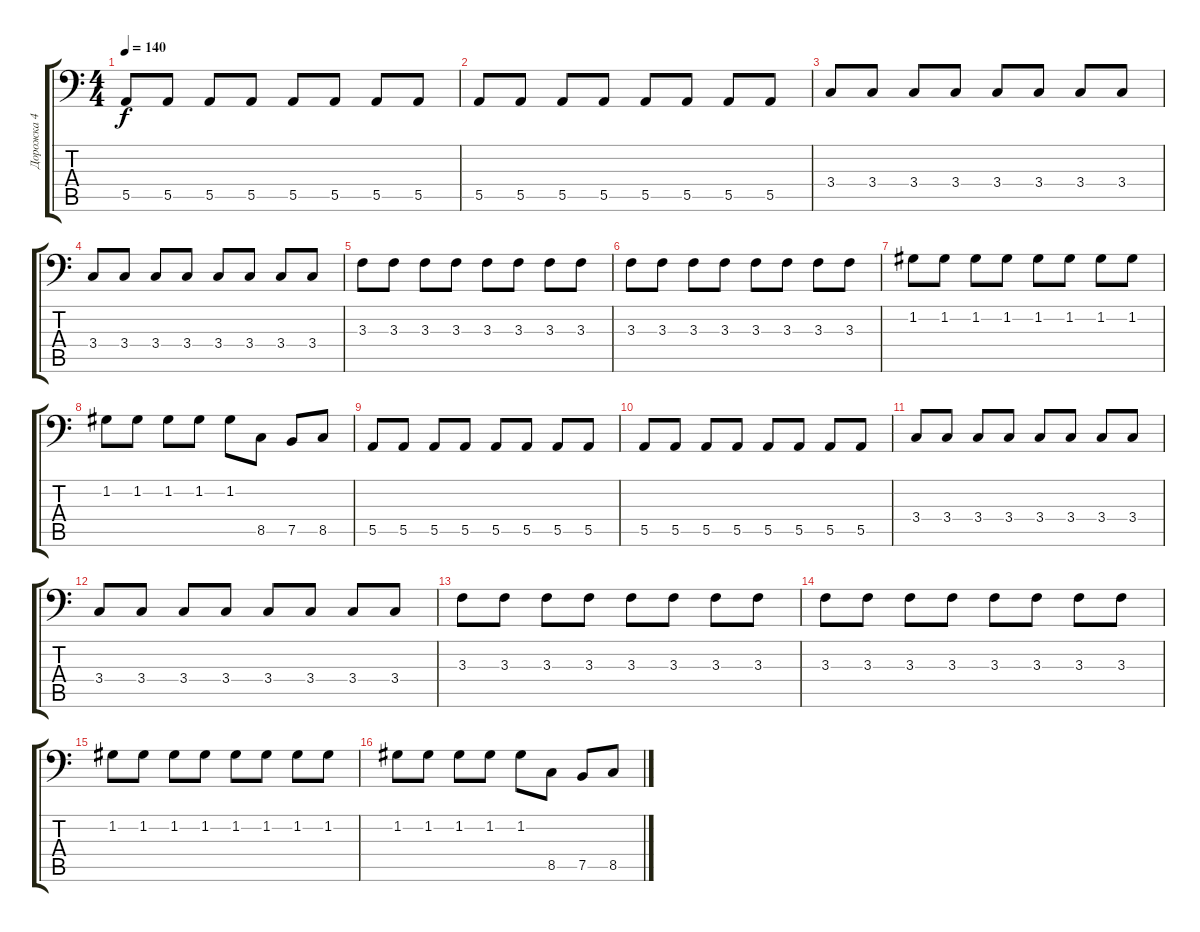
\track ("Дорожка 4" "Дорожка 4") {instrument acousticguitarnylon}
\staff {score tabs}
\tuning (C3 G2 D2 A1 E1 B0) {hide}
\ts (4 4)
\tempo 140
\clef f4
\ks c
5.5.8{dy f} 5.5.8 5.5.8 5.5.8 5.5.8 5.5.8 5.5.8 5.5.8 |
5.5.8 5.5.8 5.5.8 5.5.8 5.5.8 5.5.8 5.5.8 5.5.8 |
3.4.8 3.4.8 3.4.8 3.4.8 3.4.8 3.4.8 3.4.8 3.4.8 |
3.4.8 3.4.8 3.4.8 3.4.8 3.4.8 3.4.8 3.4.8 3.4.8 |
3.3.8 3.3.8 3.3.8 3.3.8 3.3.8 3.3.8 3.3.8 3.3.8 |
3.3.8 3.3.8 3.3.8 3.3.8 3.3.8 3.3.8 3.3.8 3.3.8 |
1.2.8 1.2.8 1.2.8 1.2.8 1.2.8 1.2.8 1.2.8 1.2.8 |
1.2.8 1.2.8 1.2.8 1.2.8 1.2.8 8.5.8 7.5.8 8.5.8 |
5.5.8 5.5.8 5.5.8 5.5.8 5.5.8 5.5.8 5.5.8 5.5.8 |
5.5.8 5.5.8 5.5.8 5.5.8 5.5.8 5.5.8 5.5.8 5.5.8 |
3.4.8 3.4.8 3.4.8 3.4.8 3.4.8 3.4.8 3.4.8 3.4.8 |
3.4.8 3.4.8 3.4.8 3.4.8 3.4.8 3.4.8 3.4.8 3.4.8 |
3.3.8 3.3.8 3.3.8 3.3.8 3.3.8 3.3.8 3.3.8 3.3.8 |
3.3.8 3.3.8 3.3.8 3.3.8 3.3.8 3.3.8 3.3.8 3.3.8 |
1.2.8 1.2.8 1.2.8 1.2.8 1.2.8 1.2.8 1.2.8 1.2.8 |
1.2.8 1.2.8 1.2.8 1.2.8 1.2.8 8.5.8 7.5.8 8.5.8
